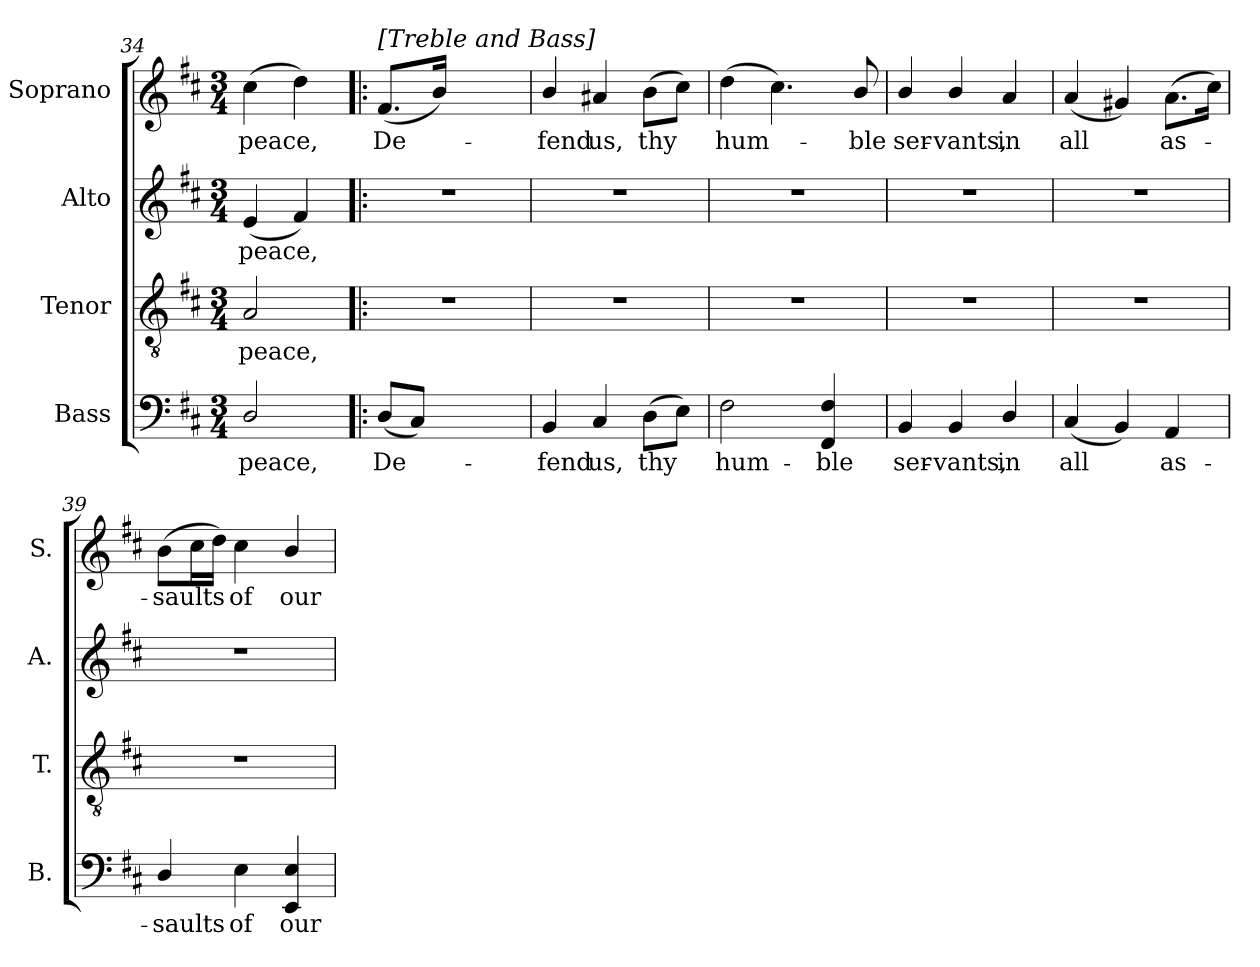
**kern	**text	**kern	**text	**kern	**text	**kern	**text
*part4	*part4	*part3	*part3	*part2	*part2	*part1	*part1
*staff4	*staff4	*staff3	*staff3	*staff2	*staff2	*staff1	*staff1
*I"Bass	*	*I"Tenor	*	*I"Alto	*	*I"Soprano	*
*I'B.	*	*I'T.	*	*I'A.	*	*I'S.	*
*clefF4	*	*clefGv2	*	*clefG2	*	*clefG2	*
*	*	*ITrd7c12	*	*	*	*	*
*k[f#c#]	*	*k[f#c#]	*	*k[f#c#]	*	*k[f#c#]	*
*D:	*	*D:	*	*D:	*	*D:	*
*M3/4	*	*M3/4	*	*M3/4	*	*M3/4	*
=34	=34	=34	=34	=34	=34	=34	=34
!	!LO:LY:b:color=#000000	!	!	!	!	!	!
!	!	!	!LO:LY:b:color=#000000	!	!	!	!
!	!	!	!	!	!LO:LY:b:color=#000000	!	!
!	!	!	!	!	!	!	!LO:LY:b:color=#000000
2Di/	peace,	2AAi/	peace,	(4ei/	peace,	(4cc#i\	peace,
.	.	.	.	4f#i/)	.	4ddi\)	.
!!LO:LB:g=z
=34!|:	=34!|:	=34!|:	=34!|:	=34!|:	=34!|:	=34!|:	=34!|:
!	!LO:LY:b:color=#000000	!LO:N:vis=1	!	!LO:N:vis=1	!	!	!
!	!	!	!	!	!	!LO:TX:a:t=[Treble and Bass]	!
!	!	!	!	!	!	!	!LO:LY:b:color=#000000
(8Di/L	De-	2.r	.	2.r	.	(8.f#i/L	De-
8C#i/J)	.	.	.	.	.	.	.
.	.	.	.	.	.	16bi/Jk)	.
2ryy	.	.	.	.	.	2ryy	.
=35	=35	=35	=35	=35	=35	=35	=35
!	!LO:LY:b:color=#000000	!LO:N:vis=1	!	!LO:N:vis=1	!	!	!
!	!	!	!	!	!	!	!LO:LY:b:color=#000000
4BBi/	-fend	2.r	.	2.r	.	4bi/	-fend
!	!LO:LY:b:color=#000000	!	!	!	!	!	!
!	!	!	!	!	!	!	!LO:LY:b:color=#000000
4C#i/	us,	.	.	.	.	4a#Xi/	us,
!	!LO:LY:b:color=#000000	!	!	!	!	!	!
!	!	!	!	!	!	!	!LO:LY:b:color=#000000
(8Di\L	thy	.	.	.	.	(8bi\L	thy
8Ei\J)	.	.	.	.	.	8cc#i\J)	.
=36	=36	=36	=36	=36	=36	=36	=36
!	!LO:LY:b:color=#000000	!LO:N:vis=1	!	!LO:N:vis=1	!	!	!
!	!	!	!	!	!	!	!LO:LY:b:color=#000000
2F#i\	hum-	2.r	.	2.r	.	(4ddi\	hum-
.	.	.	.	.	.	4.cc#i\)	.
!	!LO:LY:b:color=#000000	!	!	!	!	!	!
4FF#i/ 4F#i	-ble	.	.	.	.	.	.
!	!	!	!	!	!	!	!LO:LY:b:color=#000000
.	.	.	.	.	.	8bi/	-ble
=37	=37	=37	=37	=37	=37	=37	=37
!	!LO:LY:b:color=#000000	!LO:N:vis=1	!	!LO:N:vis=1	!	!	!
!	!	!	!	!	!	!	!LO:LY:b:color=#000000
4BBi/	ser-	2.r	.	2.r	.	4bi/	ser-
!	!LO:LY:b:color=#000000	!	!	!	!	!	!
!	!	!	!	!	!	!	!LO:LY:b:color=#000000
4BBi/	-vants,	.	.	.	.	4bi/	-vants,
!	!LO:LY:b:color=#000000	!	!	!	!	!	!
!	!	!	!	!	!	!	!LO:LY:b:color=#000000
4Di/	in	.	.	.	.	4ai/	in
=38	=38	=38	=38	=38	=38	=38	=38
!	!LO:LY:b:color=#000000	!LO:N:vis=1	!	!LO:N:vis=1	!	!	!
!	!	!	!	!	!	!	!LO:LY:b:color=#000000
(4C#i/	all	2.r	.	2.r	.	(4ai/	all
4BBi/)	.	.	.	.	.	4g#Xi/)	.
!	!LO:LY:b:color=#000000	!	!	!	!	!	!
!	!	!	!	!	!	!	!LO:LY:b:color=#000000
4AAi/	as-	.	.	.	.	(8.ai\L	as-
.	.	.	.	.	.	16cc#i\Jk)	.
=39	=39	=39	=39	=39	=39	=39	=39
!	!LO:LY:b:color=#000000	!LO:N:vis=1	!	!LO:N:vis=1	!	!	!
!	!	!	!	!	!	!	!LO:LY:b:color=#000000
4Di/	-saults	2.r	.	2.r	.	(8bi\L	-saults
.	.	.	.	.	.	16cc#i\L	.
.	.	.	.	.	.	16ddi\JJ)	.
!	!LO:LY:b:color=#000000	!	!	!	!	!	!
!	!	!	!	!	!	!	!LO:LY:b:color=#000000
4Ei\	of	.	.	.	.	4cc#i\	of
!	!LO:LY:b:color=#000000	!	!	!	!	!	!
!	!	!	!	!	!	!	!LO:LY:b:color=#000000
4EEi/ 4Ei	our	.	.	.	.	4bi/	our
=	=	=	=	=	=	=	=
*-	*-	*-	*-	*-	*-	*-	*-
